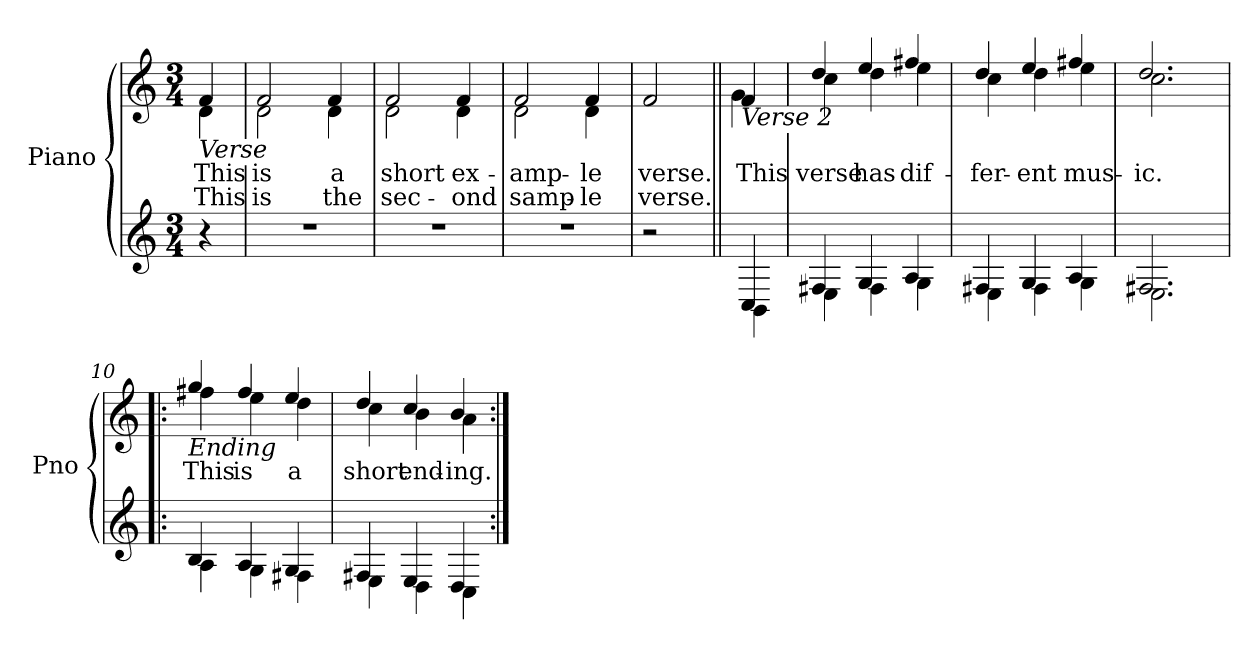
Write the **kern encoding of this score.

**kern	**kern	**text	**text
*part2	*part1	*part1	*part1
*staff2	*staff1	*staff1	*staff1
*I"Piano	*I"Piano	*	*
*I'Pno	*I'Pno	*	*
*clefG2	*clefG2	*	*
*k[]	*k[]	*	*
*M3/4	*M3/4	*	*
=1	=1	=1	=1
*	*^	*	*
!	!LO:TX:b:i:t=Verse	!	!	!
4r	4f/	4d\	This	This
=2	=2	=2	=2	=2
2.r	2f/	2d\	is	is
.	4f/	4d\	a	the
=3	=3	=3	=3	=3
2.r	2f/	2d\	short	sec-
.	4f/	4d\	ex-	-ond
=4	=4	=4	=4	=4
2.r	2f/	2d\	-amp-	samp-
.	4f/	4d\	-le	-le
*	*v	*v	*	*
=5	=5	=5	=5
2r	2f/	verse.	verse.
!!LO:LB:g=z
=6||	=6||	=6||	=6||
*^	*^	*	*
!	!	!LO:TX:b:i:t=Verse 2	!	!	!
4C/	4BB\	4f/	4g\	This	.
=7	=7	=7	=7	=7	=7
4F#X/	4E\	4dd/	4cc\	verse	.
4G/	4F#\	4ee/	4dd\	has	.
4A/	4G\	4ff#X/	4ee\	dif-	.
=8	=8	=8	=8	=8	=8
4F#X/	4E\	4dd/	4cc\	-fer-	.
4G/	4F#\	4ee/	4dd\	-ent	.
4A/	4G\	4ff#X/	4ee\	mus-	.
=9	=9	=9	=9	=9	=9
2.F#X/	2.E\	2.dd/	2.cc\	-ic.	.
!!LO:LB:g=z	!!
=10!|:	=10!|:	=10!|:	=10!|:	=10!|:	=10!|:
!	!	!LO:TX:b:i:t=Ending	!	!	!
4B/	4A\	4gg/	4ff#X\	This	.
4A/	4G\	4ff#/	4ee\	is	.
4G/	4F#X\	4ee/	4dd\	a	.
=11	=11	=11	=11	=11	=11
4F#X/	4E\	4dd/	4cc\	short	.
4E/	4D\	4cc/	4b\	end-	.
4D/	4C\	4b/	4a\	-ing.	.
*v	*v	*	*	*	*
*	*v	*v	*	*
=:|!	=:|!	=:|!	=:|!
*-	*-	*-	*-
